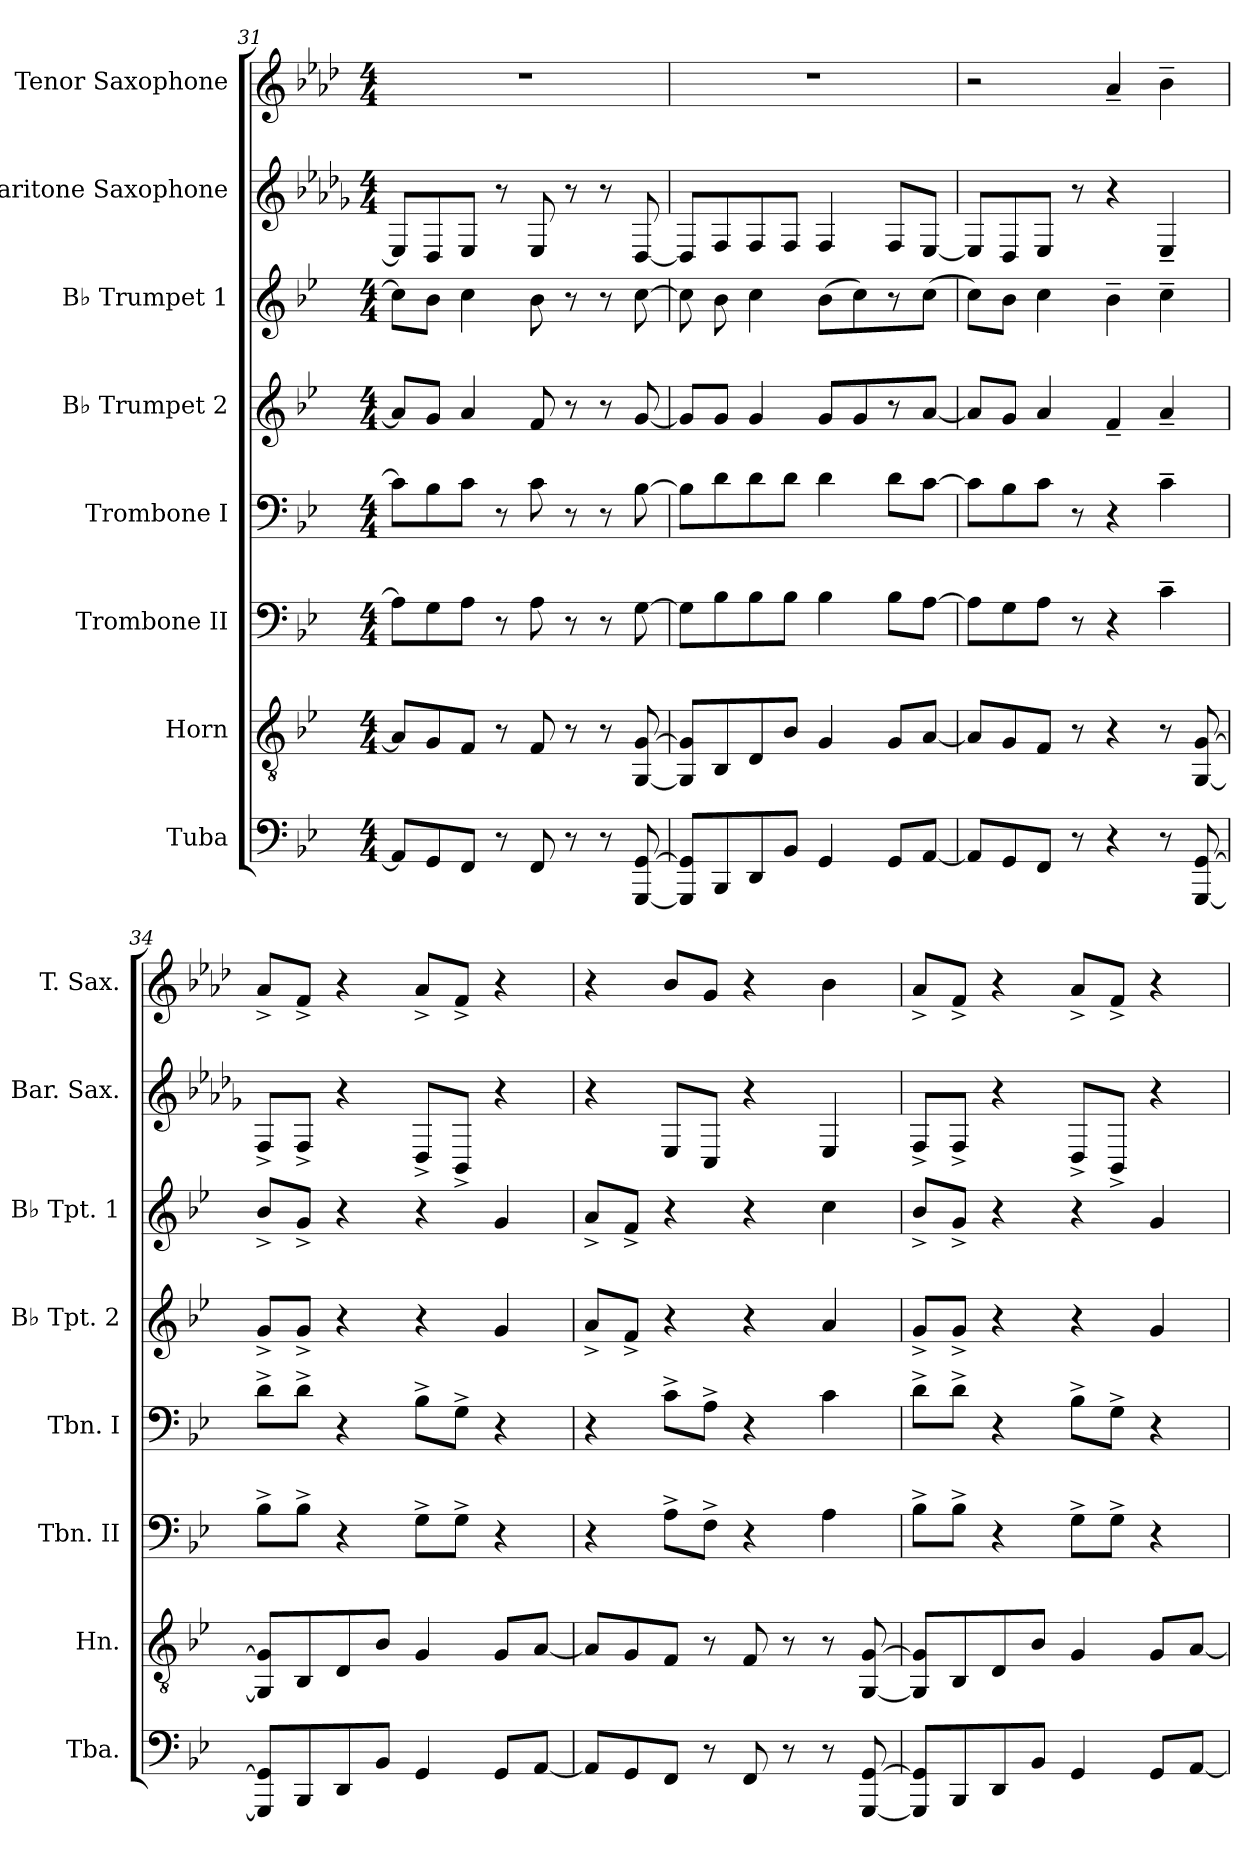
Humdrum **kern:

**kern	**kern	**kern	**kern	**kern	**kern	**kern	**kern
*part8	*part7	*part6	*part5	*part4	*part3	*part2	*part1
*staff8	*staff7	*staff6	*staff5	*staff4	*staff3	*staff2	*staff1
*I"Tuba	*I"Horn	*I"Trombone II	*I"Trombone I	*I"B♭ Trumpet 2	*I"B♭ Trumpet 1	*I"Baritone Saxophone	*I"Tenor Saxophone
*I'Tba.	*I'Hn.	*I'Tbn. II	*I'Tbn. I	*I'B♭ Tpt. 2	*I'B♭ Tpt. 1	*I'Bar. Sax.	*I'T. Sax.
*clefF4	*clefGv2	*clefF4	*clefF4	*clefG2	*clefG2	*clefG2	*clefG2
*	*ITrd1c2	*	*	*ITrd1c2	*ITrd1c2	*ITrd12c21	*ITrd8c14
*k[b-e-]	*k[b-e-a-d-]	*k[b-e-]	*k[b-e-]	*k[b-e-a-d-]	*k[b-e-a-d-]	*k[b-e-a-d-g-]	*k[b-e-a-d-]
*M4/4	*M4/4	*M4/4	*M4/4	*M4/4	*M4/4	*M4/4	*M4/4
=31	=31	=31	=31	=31	=31	=31	=31
8AAL]	8GL]	8AL]	8cL]	8gL]	8b-L]	8EE-L]	1r
8GG	8F	8G	8B-	8fJ	8a-J	8DD-	.
8FFJ	8E-J	8AJ	8cJ	4g	4b-	8EE-J	.
8r	8r	8r	8r	.	.	8r	.
8FF	8E-	8A	8c	8e-	8a-	8EE-	.
8r	8r	8r	8r	8r	8r	8r	.
8r	8r	8r	8r	8r	8r	8r	.
[8GGG [8GG	[8FF [8F	[8G	[8B-	[8f	[8b-	[8DD-	.
=32	=32	=32	=32	=32	=32	=32	=32
8GGG] 8GG]L	8FF] 8F]L	8GL]	8B-L]	8fL]	8b-]	8DD-L]	1r
8BBB-	8AA-	8B-	8d	8fJ	8a-	8FF	.
8DD	8C	8B-	8d	4f	4b-	8FF	.
8BB-J	8A-J	8B-J	8dJ	.	.	8FFJ	.
4GG	4F	4B-	4d	8fL	(>8a-L	4FF	.
.	.	.	.	8f	8b-)	.	.
8GGL	8FL	8B-L	8dL	8r	8r	8FFL	.
[8AAJ	[8GJ	[8AJ	[8cJ	[8gJ	(>8b-J	[8EE-J	.
=33	=33	=33	=33	=33	=33	=33	=33
8AAL]	8GL]	8AL]	8cL]	8gL]	8b-L)	8EE-L]	2r
8GG	8F	8G	8B-	8fJ	8a-J	8DD-	.
8FFJ	8E-J	8AJ	8cJ	4g	4b-	8EE-J	.
8r	8r	8r	8r	.	.	8r	.
4r	4r	4r	4r	4e-~	4a-~	4r	4A-~
8r	8r	4c~	4c~	4g~	4b-~	4EE-~	4B-~
[8GGG [8GG	[8FF [8F	.	.	.	.	.	.
=34	=34	=34	=34	=34	=34	=34	=34
8GGG] 8GG]L	8FF] 8F]L	8B-^L	8d^L	8f^L	8a-^L	8FF^L	8A-^L
8BBB-	8AA-	8B-^J	8d^J	8f^J	8f^J	8FF^J	8F^J
8DD	8C	4r	4r	4r	4r	4r	4r
8BB-J	8A-J	.	.	.	.	.	.
4GG	4F	8G^L	8B-^L	4r	4r	8DD-^L	8A-^L
.	.	8G^J	8G^J	.	.	8BBB-^J	8F^J
8GGL	8FL	4r	4r	4f	4f	4r	4r
[8AAJ	[8GJ	.	.	.	.	.	.
=35	=35	=35	=35	=35	=35	=35	=35
8AAL]	8GL]	4r	4r	8g^L	8g^L	4r	4r
8GG	8F	.	.	8e-^J	8e-^J	.	.
8FFJ	8E-J	8A^L	8c^L	4r	4r	8EE-L	8B-L
8r	8r	8F^J	8A^J	.	.	8CCJ	8GJ
8FF	8E-	4r	4r	4r	4r	4r	4r
8r	8r	.	.	.	.	.	.
8r	8r	4A	4c	4g	4b-	4EE-	4B-
[8GGG [8GG	[8FF [8F	.	.	.	.	.	.
=36	=36	=36	=36	=36	=36	=36	=36
8GGG] 8GG]L	8FF] 8F]L	8B-^L	8d^L	8f^L	8a-^L	8FF^L	8A-^L
8BBB-	8AA-	8B-^J	8d^J	8f^J	8f^J	8FF^J	8F^J
8DD	8C	4r	4r	4r	4r	4r	4r
8BB-J	8A-J	.	.	.	.	.	.
4GG	4F	8G^L	8B-^L	4r	4r	8DD-^L	8A-^L
.	.	8G^J	8G^J	.	.	8BBB-^J	8F^J
8GGL	8FL	4r	4r	4f	4f	4r	4r
[8AAJ	[8GJ	.	.	.	.	.	.
=	=	=	=	=	=	=	=
*-	*-	*-	*-	*-	*-	*-	*-
